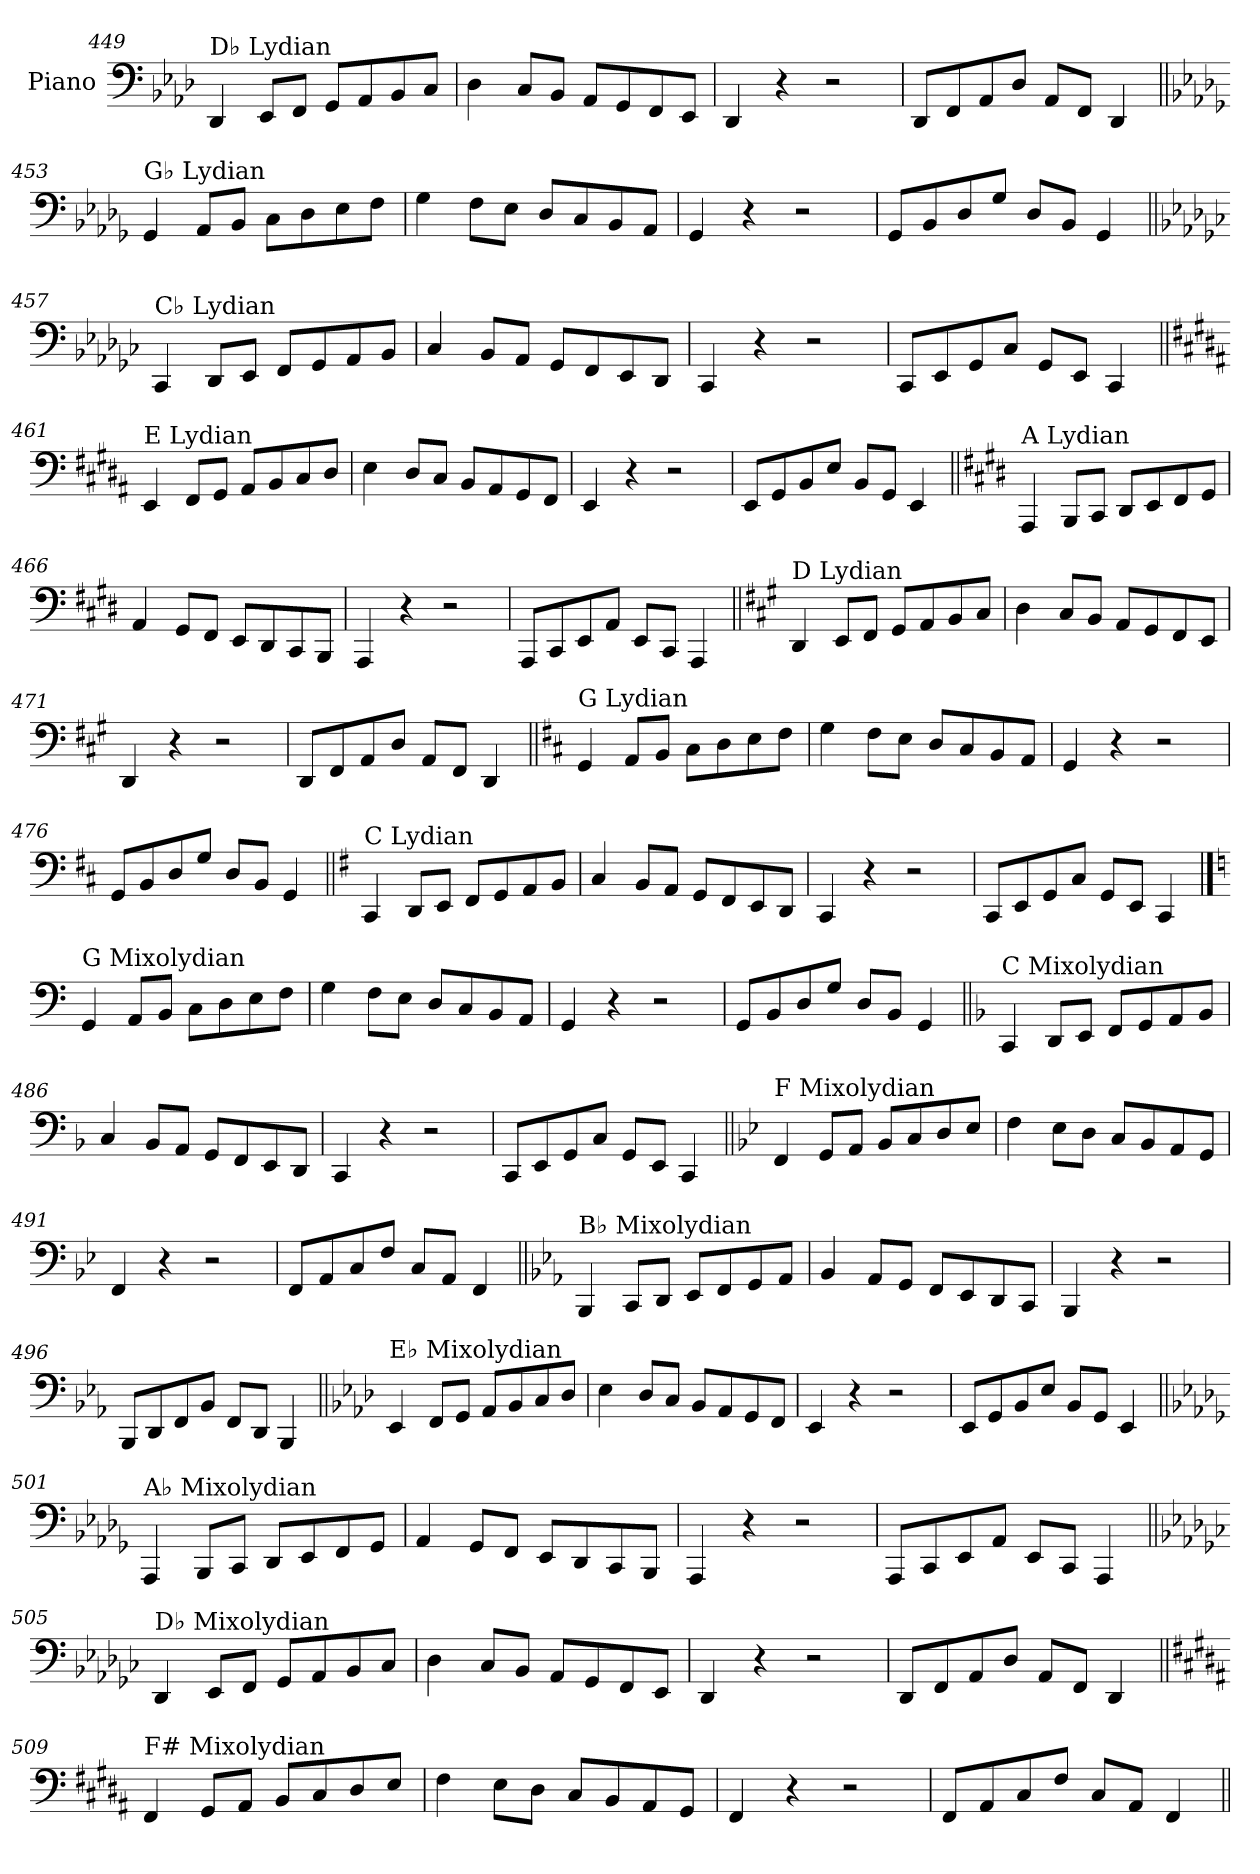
**kern
*part1
*staff1
*I"Piano
*I'Pno.
!!LO:LB:g=z
*clefF4
*k[b-e-a-d-]
=449
!LO:TX:a:t=D♭ Lydian
4DD-/
8EE-/L
8FF/J
8GG/L
8AA-/
8BB-/
8C/J
=450
4D-\
8C/L
8BB-/J
8AA-/L
8GG/
8FF/
8EE-/J
=451
4DD-/
4r
2r
=452
8DD-/L
8FF/
8AA-/
8D-/J
8AA-/L
8FF/J
4DD-/
!!LO:LB:g=z
=453||
*k[b-e-a-d-g-]
!LO:TX:a:t=G♭ Lydian
4GG-/
8AA-/L
8BB-/J
8C\L
8D-\
8E-\
8F\J
=454
4G-\
8F\L
8E-\J
8D-/L
8C/
8BB-/
8AA-/J
=455
4GG-/
4r
2r
=456
8GG-/L
8BB-/
8D-/
8G-/J
8D-/L
8BB-/J
4GG-/
!!LO:LB:g=z
=457||
*k[b-e-a-d-g-c-]
!LO:TX:a:t=C♭ Lydian
4CC-/
8DD-/L
8EE-/J
8FF/L
8GG-/
8AA-/
8BB-/J
=458
4C-/
8BB-/L
8AA-/J
8GG-/L
8FF/
8EE-/
8DD-/J
=459
4CC-/
4r
2r
=460
8CC-/L
8EE-/
8GG-/
8C-/J
8GG-/L
8EE-/J
4CC-/
!!LO:LB:g=z
=461||
*k[f#c#g#d#a#]
!LO:TX:a:t=E Lydian
4EE/
8FF#/L
8GG#/J
8AA#/L
8BB/
8C#/
8D#/J
=462
4E\
8D#/L
8C#/J
8BB/L
8AA#/
8GG#/
8FF#/J
=463
4EE/
4r
2r
=464
8EE/L
8GG#/
8BB/
8E/J
8BB/L
8GG#/J
4EE/
!!LO:LB:g=z
=465||
*k[f#c#g#d#]
!LO:TX:a:t=A Lydian
4AAA/
8BBB/L
8CC#/J
8DD#/L
8EE/
8FF#/
8GG#/J
=466
4AA/
8GG#/L
8FF#/J
8EE/L
8DD#/
8CC#/
8BBB/J
=467
4AAA/
4r
2r
=468
8AAA/L
8CC#/
8EE/
8AA/J
8EE/L
8CC#/J
4AAA/
!!LO:LB:g=z
=469||
*k[f#c#g#]
!LO:TX:a:t=D Lydian
4DD/
8EE/L
8FF#/J
8GG#/L
8AA/
8BB/
8C#/J
=470
4D\
8C#/L
8BB/J
8AA/L
8GG#/
8FF#/
8EE/J
=471
4DD/
4r
2r
=472
8DD/L
8FF#/
8AA/
8D/J
8AA/L
8FF#/J
4DD/
!!LO:LB:g=z
=473||
*k[f#c#]
!LO:TX:a:t=G Lydian
4GG/
8AA/L
8BB/J
8C#\L
8D\
8E\
8F#\J
=474
4G\
8F#\L
8E\J
8D/L
8C#/
8BB/
8AA/J
=475
4GG/
4r
2r
=476
8GG/L
8BB/
8D/
8G/J
8D/L
8BB/J
4GG/
!!LO:LB:g=z
=477||
*k[f#]
!LO:TX:a:t=C Lydian
4CC/
8DD/L
8EE/J
8FF#/L
8GG/
8AA/
8BB/J
=478
4C/
8BB/L
8AA/J
8GG/L
8FF#/
8EE/
8DD/J
=479
4CC/
4r
2r
=480
8CC/L
8EE/
8GG/
8C/J
8GG/L
8EE/J
4CC/
!!LO:PB:g=z
==481
*k[]
!LO:TX:a:t=G Mixolydian
4GG/
8AA/L
8BB/J
8C\L
8D\
8E\
8F\J
=482
4G\
8F\L
8E\J
8D/L
8C/
8BB/
8AA/J
=483
4GG/
4r
2r
=484
8GG/L
8BB/
8D/
8G/J
8D/L
8BB/J
4GG/
!!LO:LB:g=z
=485||
*k[b-]
!LO:TX:a:t=C Mixolydian
4CC/
8DD/L
8EE/J
8FF/L
8GG/
8AA/
8BB-/J
=486
4C/
8BB-/L
8AA/J
8GG/L
8FF/
8EE/
8DD/J
=487
4CC/
4r
2r
=488
8CC/L
8EE/
8GG/
8C/J
8GG/L
8EE/J
4CC/
!!LO:LB:g=z
=489||
*k[b-e-]
!LO:TX:a:t=F Mixolydian
4FF/
8GG/L
8AA/J
8BB-/L
8C/
8D/
8E-/J
=490
4F\
8E-\L
8D\J
8C/L
8BB-/
8AA/
8GG/J
=491
4FF/
4r
2r
=492
8FF/L
8AA/
8C/
8F/J
8C/L
8AA/J
4FF/
!!LO:LB:g=z
=493||
*k[b-e-a-]
!LO:TX:a:t=B♭ Mixolydian
4BBB-/
8CC/L
8DD/J
8EE-/L
8FF/
8GG/
8AA-/J
=494
4BB-/
8AA-/L
8GG/J
8FF/L
8EE-/
8DD/
8CC/J
=495
4BBB-/
4r
2r
=496
8BBB-/L
8DD/
8FF/
8BB-/J
8FF/L
8DD/J
4BBB-/
!!LO:LB:g=z
=497||
*k[b-e-a-d-]
!LO:TX:a:t=E♭ Mixolydian
4EE-/
8FF/L
8GG/J
8AA-/L
8BB-/
8C/
8D-/J
=498
4E-\
8D-/L
8C/J
8BB-/L
8AA-/
8GG/
8FF/J
=499
4EE-/
4r
2r
=500
8EE-/L
8GG/
8BB-/
8E-/J
8BB-/L
8GG/J
4EE-/
!!LO:LB:g=z
=501||
*k[b-e-a-d-g-]
!LO:TX:a:t=A♭ Mixolydian
4AAA-/
8BBB-/L
8CC/J
8DD-/L
8EE-/
8FF/
8GG-/J
=502
4AA-/
8GG-/L
8FF/J
8EE-/L
8DD-/
8CC/
8BBB-/J
=503
4AAA-/
4r
2r
=504
8AAA-/L
8CC/
8EE-/
8AA-/J
8EE-/L
8CC/J
4AAA-/
!!LO:LB:g=z
=505||
*k[b-e-a-d-g-c-]
!LO:TX:a:t=D♭ Mixolydian
4DD-/
8EE-/L
8FF/J
8GG-/L
8AA-/
8BB-/
8C-/J
=506
4D-\
8C-/L
8BB-/J
8AA-/L
8GG-/
8FF/
8EE-/J
=507
4DD-/
4r
2r
=508
8DD-/L
8FF/
8AA-/
8D-/J
8AA-/L
8FF/J
4DD-/
!!LO:LB:g=z
=509||
*k[f#c#g#d#a#]
!LO:TX:a:t=F# Mixolydian
4FF#/
8GG#/L
8AA#/J
8BB/L
8C#/
8D#/
8E/J
=510
4F#\
8E\L
8D#\J
8C#/L
8BB/
8AA#/
8GG#/J
=511
4FF#/
4r
2r
=512
8FF#/L
8AA#/
8C#/
8F#/J
8C#/L
8AA#/J
4FF#/
=||
*-
